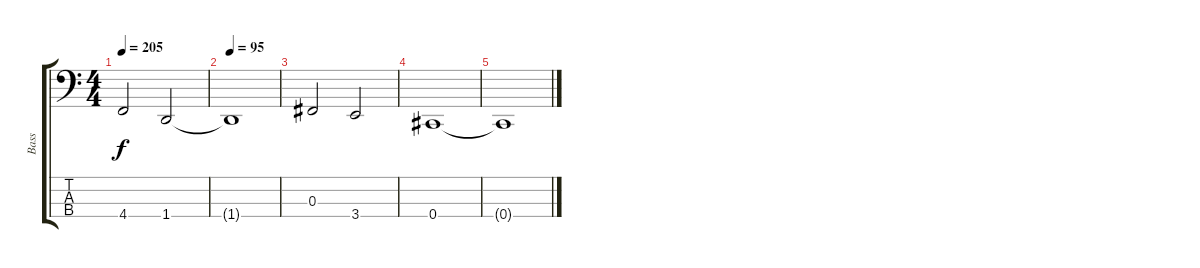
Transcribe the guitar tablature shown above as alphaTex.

\track ("Bass" "Bass") {instrument electricbassfinger}
\staff {score tabs}
\tuning (E2 B1 Gb1 Db1) {hide}
\ts (4 4)
\tempo 205
\clef f4
\ks c
4.4{t}.2{dy f} 1.4.2 |
\tempo 95
1.4{t}.1 |
0.3.2 3.4.2 |
0.4.1 |
0.4{t}.1
